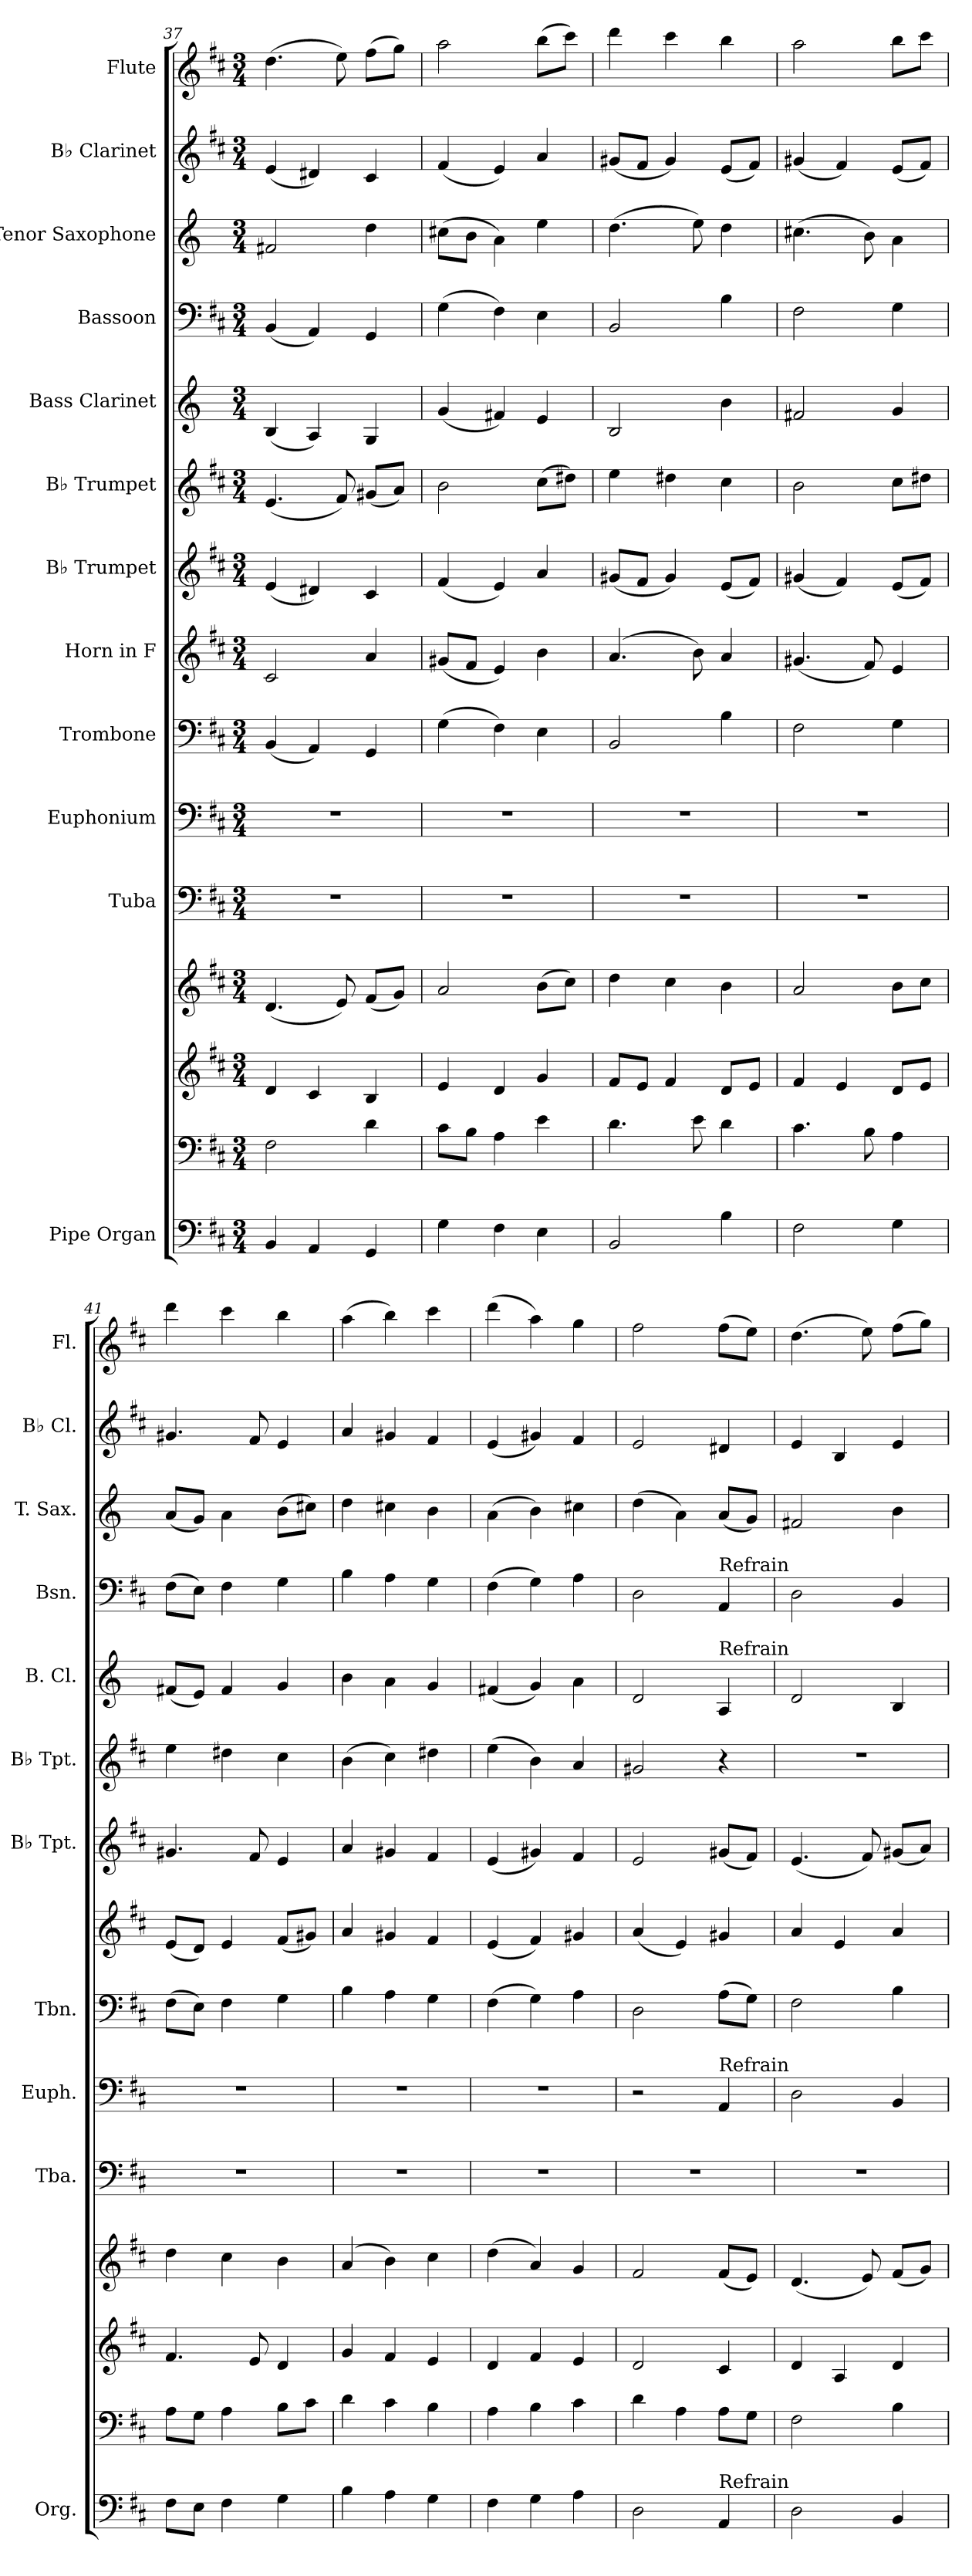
**kern	**kern	**kern	**kern	**kern	**kern	**kern	**kern	**kern	**kern	**kern	**kern	**kern	**kern	**kern
*part12	*part12	*part12	*part12	*part11	*part10	*part9	*part8	*part7	*part6	*part5	*part4	*part3	*part2	*part1
*staff15	*staff14	*staff13	*staff12	*staff11	*staff10	*staff9	*staff8	*staff7	*staff6	*staff5	*staff4	*staff3	*staff2	*staff1
*I"Pipe Organ	*	*	*	*I"Tuba	*I"Euphonium	*I"Trombone	*I"Horn in F	*I"B♭ Trumpet	*I"B♭ Trumpet	*I"Bass Clarinet	*I"Bassoon	*I"Tenor Saxophone	*I"B♭ Clarinet	*I"Flute
*I'Org.	*	*	*	*I'Tba.	*I'Euph.	*I'Tbn.	*	*I'B♭ Tpt.	*I'B♭ Tpt.	*I'B. Cl.	*I'Bsn.	*I'T. Sax.	*I'B♭ Cl.	*I'Fl.
*clefF4	*clefF4	*clefG2	*clefG2	*clefF4	*clefF4	*clefF4	*clefG2	*clefG2	*clefG2	*clefG2	*clefF4	*clefG2	*clefG2	*clefG2
*	*	*	*	*	*	*	*ITrd4c7	*ITrd1c2	*ITrd1c2	*ITrd8c14	*	*ITrd8c14	*ITrd1c2	*
*k[f#c#]	*k[f#c#]	*k[f#c#]	*k[f#c#]	*k[f#c#]	*k[f#c#]	*k[f#c#]	*k[f#]	*k[]	*k[]	*k[]	*k[f#c#]	*k[]	*k[]	*k[f#c#]
*M3/4	*M3/4	*M3/4	*M3/4	*M3/4	*M3/4	*M3/4	*M3/4	*M3/4	*M3/4	*M3/4	*M3/4	*M3/4	*M3/4	*M3/4
=37	=37	=37	=37	=37	=37	=37	=37	=37	=37	=37	=37	=37	=37	=37
4BB/	2F#\	4d/	(<4.d/	2.r	2.r	(<4BB/	2F#/	(<4d/	(<4.d/	(<4BB/	(<4BB/	2F#X/	(<4d/	(>4.dd\
4AA/	.	4c#/	.	.	.	4AA/)	.	4c#X/)	.	4AA/)	4AA/)	.	4c#X/)	.
.	.	.	8e/)	.	.	.	.	.	8e/)	.	.	.	.	8ee\)
4GG/	4d\	4B/	(<8f#/L	.	.	4GG/	4d/	4B/	(<8f#X/L	4GG/	4GG/	4d\	4B/	(>8ff#\L
.	.	.	8g/J)	.	.	.	.	.	8g/J)	.	.	.	.	8gg\J)
=38	=38	=38	=38	=38	=38	=38	=38	=38	=38	=38	=38	=38	=38	=38
4G\	8c#\L	4e/	2a/	2.r	2.r	(>4G\	(<8c#X/L	(<4e/	2a\	(<4G/	(>4G\	(>8c#X\L	(<4e/	2aa\
.	8B\J	.	.	.	.	.	8B/J	.	.	.	.	8B\J	.	.
4F#\	4A\	4d/	.	.	.	4F#\)	4A/)	4d/)	.	4F#X/)	4F#\)	4A\)	4d/)	.
4E\	4e\	4g/	(>8b\L	.	.	4E\	4e\	4g/	(>8b\L	4E/	4E\	4e\	4g/	(>8bb\L
.	.	.	8cc#\J)	.	.	.	.	.	8cc#X\J)	.	.	.	.	8ccc#\J)
=39	=39	=39	=39	=39	=39	=39	=39	=39	=39	=39	=39	=39	=39	=39
2BB/	4.d\	8f#/L	4dd\	2.r	2.r	2BB/	(>4.d/	(<8f#X/L	4dd\	2BB/	2BB/	(>4.d\	(<8f#X/L	4ddd\
.	.	8e/J	.	.	.	.	.	8e/J	.	.	.	.	8e/J	.
.	.	4f#/	4cc#\	.	.	.	.	4f#/)	4cc#X\	.	.	.	4f#/)	4ccc#\
.	8e\	.	.	.	.	.	8e\)	.	.	.	.	8e\)	.	.
4B\	4d\	8d/L	4b\	.	.	4B\	4d/	(<8d/L	4b\	4B\	4B\	4d\	(<8d/L	4bb\
.	.	8e/J	.	.	.	.	.	8e/J)	.	.	.	.	8e/J)	.
=40	=40	=40	=40	=40	=40	=40	=40	=40	=40	=40	=40	=40	=40	=40
2F#\	4.c#\	4f#/	2a/	2.r	2.r	2F#\	(<4.c#X/	(<4f#X/	2a\	2F#X/	2F#\	(>4.c#X\	(<4f#X/	2aa\
.	.	4e/	.	.	.	.	.	4e/)	.	.	.	.	4e/)	.
.	8B\	.	.	.	.	.	8B/)	.	.	.	.	8B\)	.	.
4G\	4A\	8d/L	8b\L	.	.	4G\	4A/	(<8d/L	8b\L	4G/	4G\	4A\	(<8d/L	8bb\L
.	.	8e/J	8cc#\J	.	.	.	.	8e/J)	8cc#X\J	.	.	.	8e/J)	8ccc#\J
=41	=41	=41	=41	=41	=41	=41	=41	=41	=41	=41	=41	=41	=41	=41
8F#\L	8A\L	4.f#/	4dd\	2.r	2.r	(>8F#\L	(<8A/L	4.f#X/	4dd\	(<8F#X/L	(>8F#\L	(<8A/L	4.f#X/	4ddd\
8E\J	8G\J	.	.	.	.	8E\J)	8G/J)	.	.	8E/J)	8E\J)	8G/J)	.	.
4F#\	4A\	.	4cc#\	.	.	4F#\	4A/	.	4cc#X\	4F#/	4F#\	4A\	.	4ccc#\
.	.	8e/	.	.	.	.	.	8e/	.	.	.	.	8e/	.
4G\	8B\L	4d/	4b\	.	.	4G\	(<8B/L	4d/	4b\	4G/	4G\	(>8B\L	4d/	4bb\
.	8c#\J	.	.	.	.	.	8c#X/J)	.	.	.	.	8c#X\J)	.	.
=42	=42	=42	=42	=42	=42	=42	=42	=42	=42	=42	=42	=42	=42	=42
4B\	4d\	4g/	(>4a/	2.r	2.r	4B\	4d/	4g/	(>4a\	4B\	4B\	4d\	4g/	(>4aa\
4A\	4c#\	4f#/	4b\)	.	.	4A\	4c#X/	4f#X/	4b\)	4A\	4A\	4c#X\	4f#X/	4bb\)
4G\	4B\	4e/	4cc#\	.	.	4G\	4B/	4e/	4cc#X\	4G/	4G\	4B\	4e/	4ccc#\
=43	=43	=43	=43	=43	=43	=43	=43	=43	=43	=43	=43	=43	=43	=43
4F#\	4A\	4d/	(>4dd\	2.r	2.r	(>4F#\	(<4A/	(<4d/	(>4dd\	(<4F#X/	(>4F#\	(>4A\	(<4d/	(>4ddd\
4G\	4B\	4f#/	4a/)	.	.	4G\)	4B/)	4f#X/)	4a\)	4G/)	4G\)	4B\)	4f#X/)	4aa\)
4A\	4c#\	4e/	4g/	.	.	4A\	4c#X/	4e/	4g/	4A\	4A\	4c#X\	4e/	4gg\
=44	=44	=44	=44	=44	=44	=44	=44	=44	=44	=44	=44	=44	=44	=44
2D\	4d\	2d/	2f#/	2.r	2r	2D\	(<4d/	2d/	2f#X/	2D/	2D\	(>4d\	2d/	2ff#\
.	4A\	.	.	.	.	.	4A/)	.	.	.	.	4A\)	.	.
!	!	!	!	!	!	!	!	!	!	!	!LO:TX:a:t=Refrain	!	!	!
!	!	!	!	!	!	!	!	!	!	!LO:TX:a:t=Refrain	!	!	!	!
!	!	!	!	!	!LO:TX:a:t=Refrain	!	!	!	!	!	!	!	!	!
!LO:TX:a:t=Refrain	!	!	!	!	!	!	!	!	!	!	!	!	!	!
4AA/	8A\L	4c#/	(<8f#/L	.	4AA/	(>8A\L	4c#X/	(<8f#X/L	4r	4AA/	4AA/	(<8A/L	4c#X/	(>8ff#\L
.	8G\J	.	8e/J)	.	.	8G\J)	.	8e/J)	.	.	.	8G/J)	.	8ee\J)
=45	=45	=45	=45	=45	=45	=45	=45	=45	=45	=45	=45	=45	=45	=45
2D\	2F#\	4d/	(<4.d/	2.r	2D\	2F#\	4d/	(<4.d/	2.r	2D/	2D\	2F#X/	4d/	(>4.dd\
.	.	4A/	.	.	.	.	4A/	.	.	.	.	.	4A/	.
.	.	.	8e/)	.	.	.	.	8e/)	.	.	.	.	.	8ee\)
4BB/	4B\	4d/	(<8f#/L	.	4BB/	4B\	4d/	(<8f#X/L	.	4BB/	4BB/	4B\	4d/	(>8ff#\L
.	.	.	8g/J)	.	.	.	.	8g/J)	.	.	.	.	.	8gg\J)
=	=	=	=	=	=	=	=	=	=	=	=	=	=	=
*-	*-	*-	*-	*-	*-	*-	*-	*-	*-	*-	*-	*-	*-	*-
